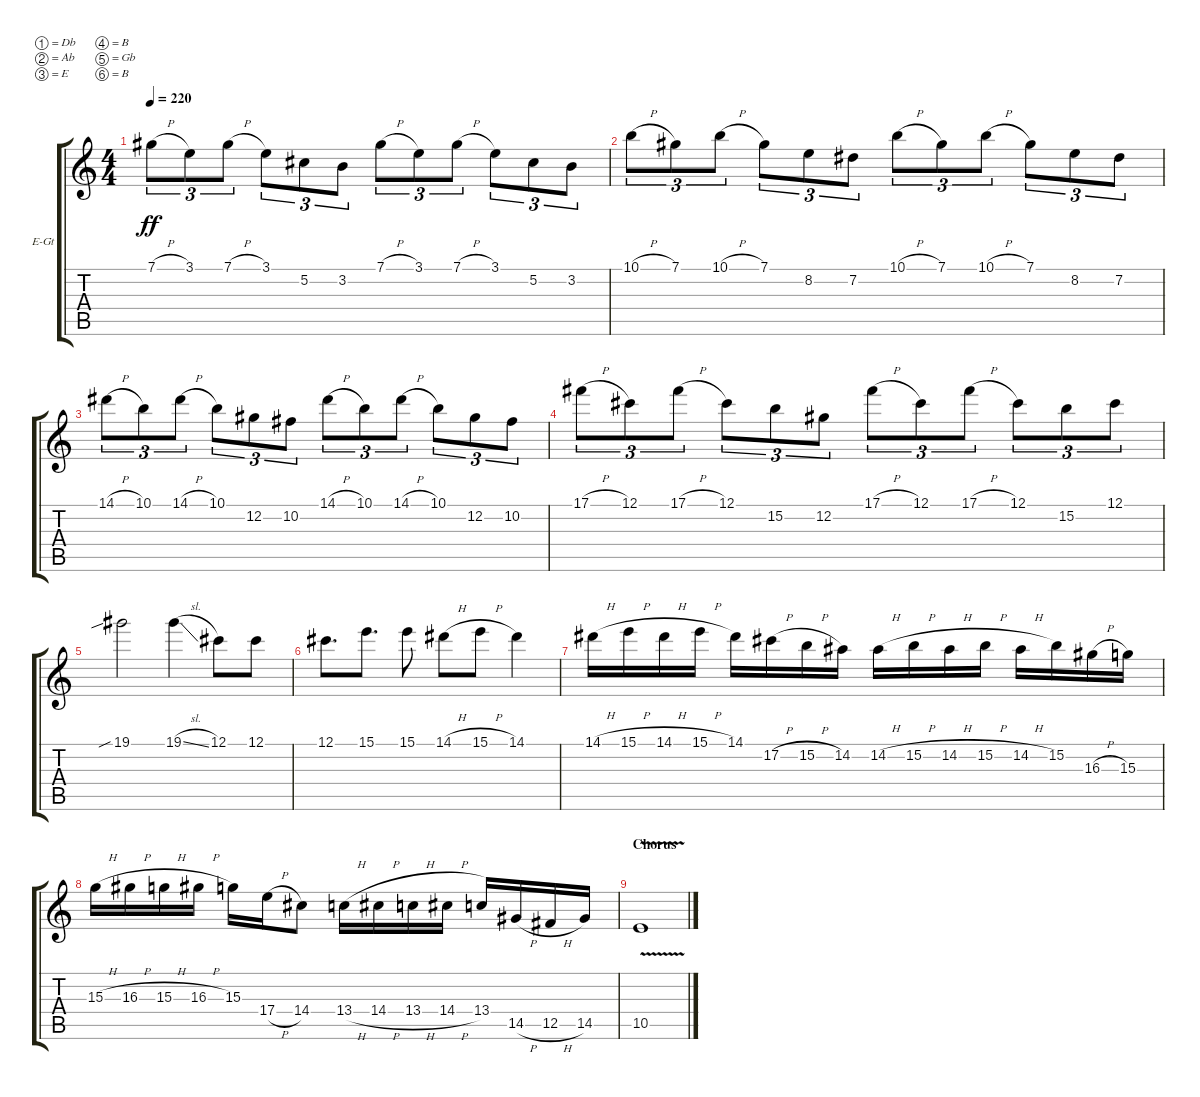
\bracketExtendMode groupsimilarinstruments
\firstSystemTrackNameOrientation horizontal
\otherSystemsTrackNameOrientation horizontal
\track ("Lead Guitar 1" "E-Gt") {instrument overdrivenguitar}
\staff {score tabs}
\tuning (Db4 Ab3 E3 B2 Gb2 B1)
\ts (4 4)
\tempo 220
\clef g2
\ks c
7.1{h}.8{tu (3 2) dy ff} 3.1.8{tu (3 2)} 7.1{h}.8{tu (3 2)} 3.1.8{tu (3 2)} 5.2.8{tu (3 2)} 3.2.8{tu (3 2)} 7.1{h}.8{tu (3 2)} 3.1.8{tu (3 2)} 7.1{h}.8{tu (3 2)} 3.1.8{tu (3 2)} 5.2.8{tu (3 2)} 3.2.8{tu (3 2)} |
10.1{h}.8{tu (3 2)} 7.1.8{tu (3 2)} 10.1{h}.8{tu (3 2)} 7.1.8{tu (3 2)} 8.2.8{tu (3 2)} 7.2.8{tu (3 2)} 10.1{h}.8{tu (3 2)} 7.1.8{tu (3 2)} 10.1{h}.8{tu (3 2)} 7.1.8{tu (3 2)} 8.2.8{tu (3 2)} 7.2.8{tu (3 2)} |
14.1{h}.8{tu (3 2)} 10.1.8{tu (3 2)} 14.1{h}.8{tu (3 2)} 10.1.8{tu (3 2)} 12.2.8{tu (3 2)} 10.2.8{tu (3 2)} 14.1{h}.8{tu (3 2)} 10.1.8{tu (3 2)} 14.1{h}.8{tu (3 2)} 10.1.8{tu (3 2)} 12.2.8{tu (3 2)} 10.2.8{tu (3 2)} |
17.1{h}.8{tu (3 2)} 12.1.8{tu (3 2)} 17.1{h}.8{tu (3 2)} 12.1.8{tu (3 2)} 15.2.8{tu (3 2)} 12.2.8{tu (3 2)} 17.1{h}.8{tu (3 2)} 12.1.8{tu (3 2)} 17.1{h}.8{tu (3 2)} 12.1.8{tu (3 2)} 15.2.8{tu (3 2)} 12.1.8{tu (3 2)} |
19.1{sib}.2 19.1{sl}.4 12.1.8 12.1.8 |
12.1.8{d} 15.1.8{d} 15.1.8 14.1{h}.8 15.1{h}.8 14.1.4 |
14.1{h}.16 15.1{h}.16 14.1{h}.16 15.1{h}.16 14.1.16 17.2{h}.16 15.2{h}.16 14.2.16 14.2{h}.16 15.2{h}.16 14.2{h}.16 15.2{h}.16 14.2{h}.16 15.2.16 16.3{h}.16 15.3.16 |
15.3{h}.16 16.3{h}.16 15.3{h}.16 16.3{h}.16 15.3.16 17.4{h}.16 14.4.8 13.4{h}.16 14.4{h}.16 13.4{h}.16 14.4{h}.16 13.4.16 14.5{h}.16 12.5{h}.16 14.5.16 |
\section ("" "Chorus")
10.5{v}.1
